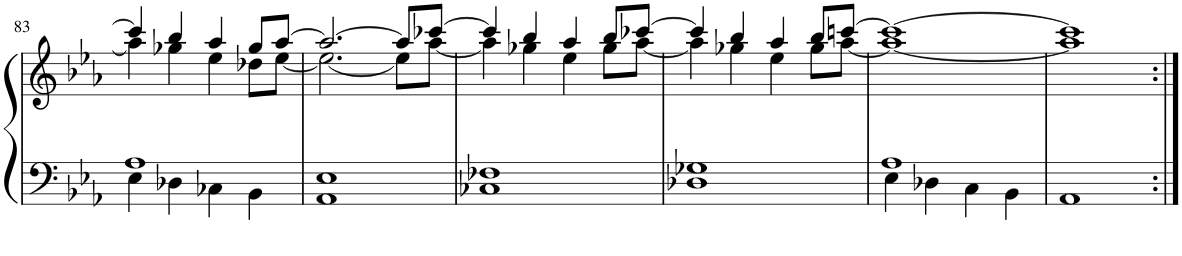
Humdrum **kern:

**kern	**kern
*part1	*part1
*staff2	*staff1
*I"Piano	*
*I'Pno.	*
!!LO:PB:g=z
*clefF4	*clefG2
*k[b-e-a-]	*k[b-e-a-]
*M4/4	*M4/4
=83	=83
*^	*^
1A-	4E-\	4ccc-/]	4aa-\]
.	4D-X\	4bb-/	4gg-X\
.	4C-X\	4aa-/	4ee-\
.	4BB-\	8gg-/L	8dd-X\L
.	.	[8aa-/J	[8ee-\J
=84	=84	=84	=84
1E-	1AA-	2.aa-/_	2.ee-\_
.	.	8aa-/L]	8ee-\L]
.	.	[8ccc-X/J	[8aa-\J
=85	=85	=85	=85
1F-X	1C-X	4ccc-/]	4aa-\]
.	.	4bb-/	4gg-X\
.	.	4aa-/	4ee-\
.	.	8bb-/L	8gg-\L
.	.	[8ccc-X/J	[8aa-\J
=86	=86	=86	=86
1G-X	1D-X	4ccc-/]	4aa-\]
.	.	4bb-/	4gg-X\
.	.	4aa-/	4ee-\
.	.	8bb-/L	8gg-\L
.	.	[8cccn/J	[8aa-\J
=87	=87	=87	=87
1A-	4E-\	1ccc_	1aa-_
.	4D-X\	.	.
.	4C\	.	.
.	4BB-\	.	.
*v	*v	*	*
=88	=88	=88
1AA-	1ccc]	1aa-]
*	*v	*v
=:|!	=:|!
*-	*-
